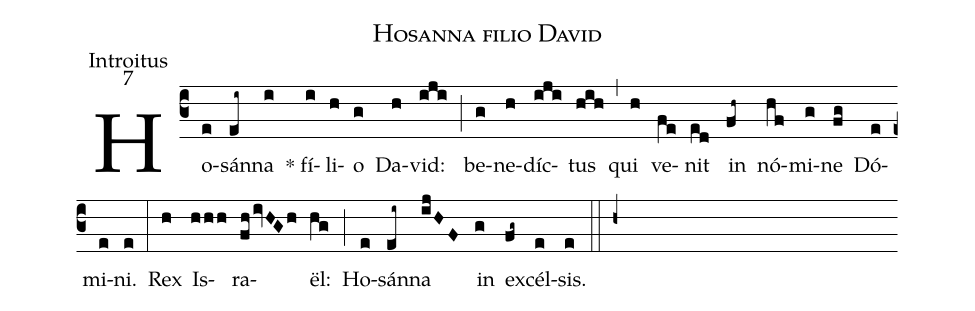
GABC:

name:Hosanna filio David;
office-part:Introitus;
mode:7;
%%
(c3) Ho(e)sán(ei~)na(i) * fí(i)li(h)o(g) Da(h)vid:(iji) (;) be(g)ne(h)díc(iji)tus(hih) (,) qui(h) ve(fe)nit(ed) in(fh~) nó(hf)mi(g)ne(fg) Dó(e)mi(e)ni.(e) (:) Rex(h) Is(hhh)ra(fhivHGh)ël:(hg) (;) Ho(e)sán(ei~)na(ijHF) in(g) ex(fg~)cél(e)sis.(e) (::h+)
